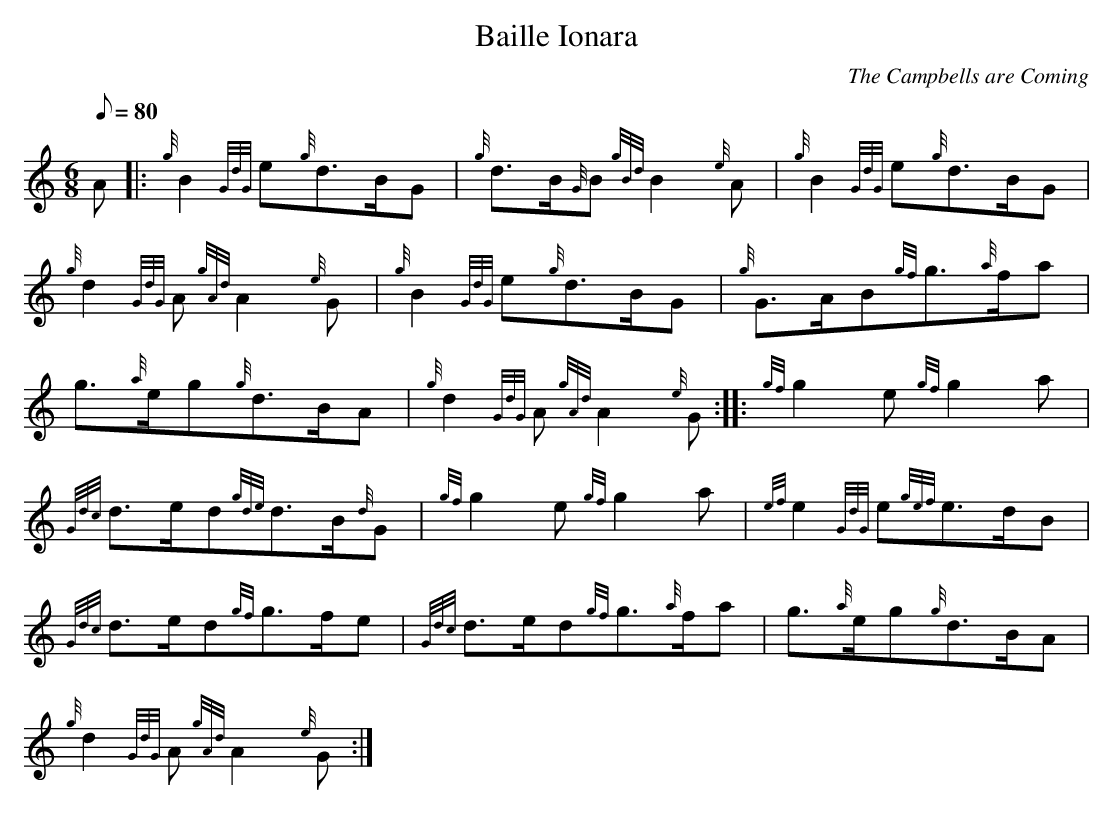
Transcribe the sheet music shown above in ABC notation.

X:1
T:Baille Ionara
M:6/8
L:1/8
Q:80
C:The Campbells are Coming
K:HP
A |: \
{g}B2{GdG}e{g}d3/2B/2G | \
{g}d3/2B/2{G}B{gBd}B2{e}A | \
{g}B2{GdG}e{g}d3/2B/2G |
{g}d2{GdG}A{gAd}A2{e}G | \
{g}B2{GdG}e{g}d3/2B/2G | \
{g}G3/2A/2B{gf}g3/2{a}f/2a |
g3/2{a}e/2g{g}d3/2B/2A | \
{g}d2{GdG}A{gAd}A2{e}G :: \
{gf}g2e{gf}g2a |
{Gdc}d3/2e/2d{gde}d3/2B/2{d}G | \
{gf}g2e{gf}g2a | \
{ef}e2{GdG}e{gef}e3/2d/2B |
{Gdc}d3/2e/2d{gf}g3/2f/2e | \
{Gdc}d3/2e/2d{gf}g3/2{a}f/2a | \
g3/2{a}e/2g{g}d3/2B/2A |
{g}d2{GdG}A{gAd}A2{e}G :|
